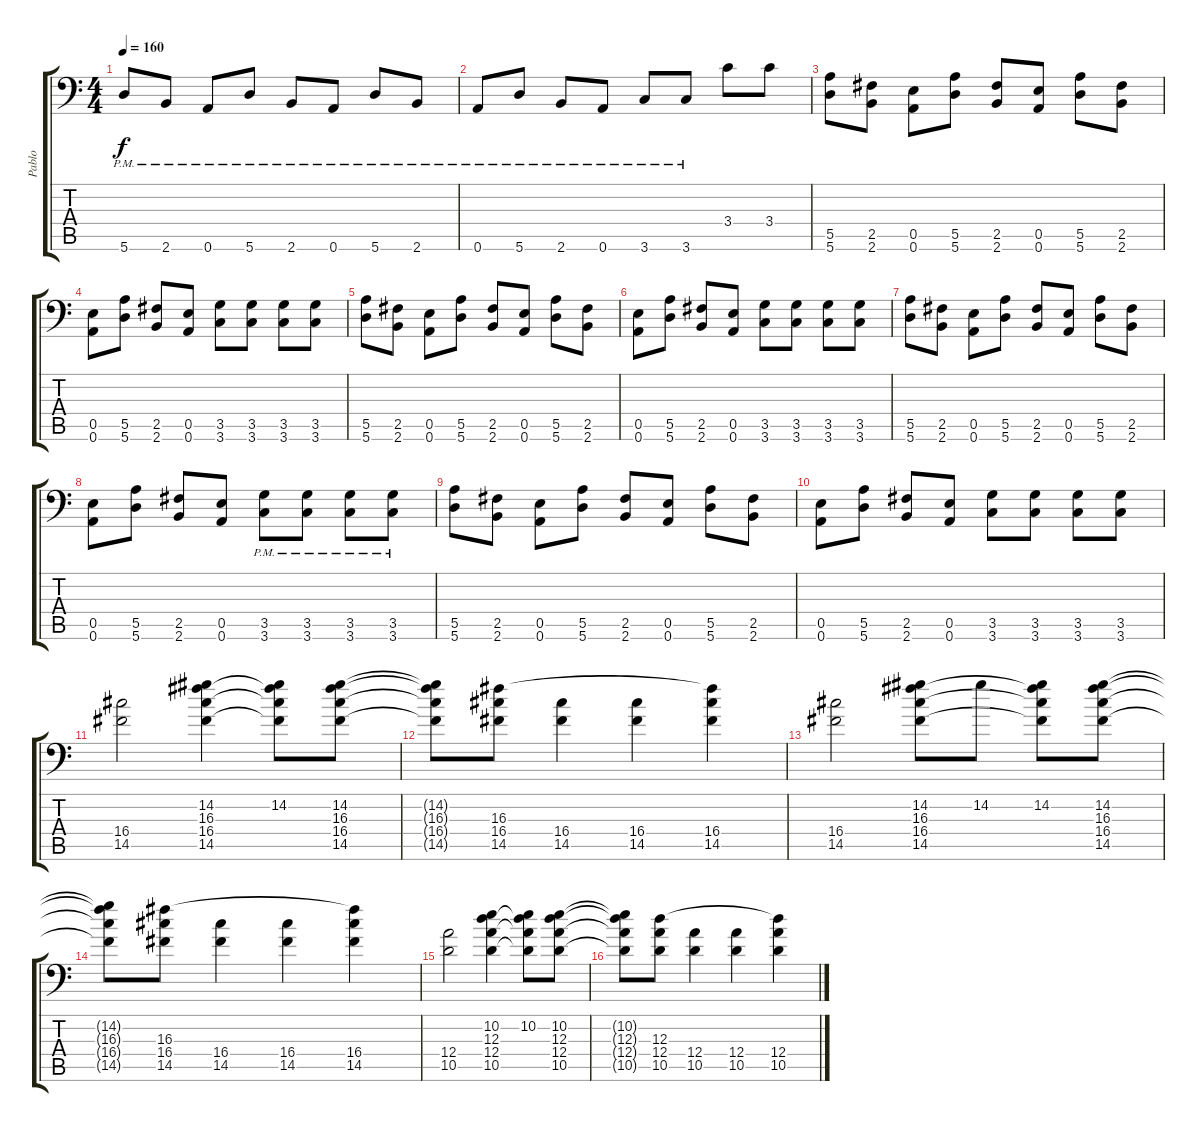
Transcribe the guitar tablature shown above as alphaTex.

\track ("Pablo" "Pablo") {instrument distortionguitar}
\staff {score tabs}
\tuning (B3 Gb3 D3 A2 E2 A1) {hide}
\ts (4 4)
\tempo 160
\clef f4
\ks c
5.6{pm}.8{dy f} 2.6{pm}.8 0.6{pm}.8 5.6{pm}.8 2.6{pm}.8 0.6{pm}.8 5.6{pm}.8 2.6{pm}.8 |
0.6{pm}.8 5.6{pm}.8 2.6{pm}.8 0.6{pm}.8 3.6{pm}.8 3.6{pm}.8 3.4.8 3.4.8 |
(5.5 5.6).8 (2.5 2.6).8 (0.5 0.6).8 (5.5 5.6).8 (2.5 2.6).8 (0.5 0.6).8 (5.5 5.6).8 (2.5 2.6).8 |
(0.5 0.6).8 (5.5 5.6).8 (2.5 2.6).8 (0.5 0.6).8 (3.5 3.6).8 (3.5 3.6).8 (3.5 3.6).8 (3.5 3.6).8 |
(5.5 5.6).8 (2.5 2.6).8 (0.5 0.6).8 (5.5 5.6).8 (2.5 2.6).8 (0.5 0.6).8 (5.5 5.6).8 (2.5 2.6).8 |
(0.5 0.6).8 (5.5 5.6).8 (2.5 2.6).8 (0.5 0.6).8 (3.5 3.6).8 (3.5 3.6).8 (3.5 3.6).8 (3.5 3.6).8 |
(5.5 5.6).8 (2.5 2.6).8 (0.5 0.6).8 (5.5 5.6).8 (2.5 2.6).8 (0.5 0.6).8 (5.5 5.6).8 (2.5 2.6).8 |
(0.5 0.6).8 (5.5 5.6).8 (2.5 2.6).8 (0.5 0.6).8 (3.5{pm} 3.6{pm}).8 (3.5{pm} 3.6{pm}).8 (3.5{pm} 3.6{pm}).8 (3.5{pm} 3.6{pm}).8 |
(5.5 5.6).8 (2.5 2.6).8 (0.5 0.6).8 (5.5 5.6).8 (2.5 2.6).8 (0.5 0.6).8 (5.5 5.6).8 (2.5 2.6).8 |
(0.5 0.6).8 (5.5 5.6).8 (2.5 2.6).8 (0.5 0.6).8 (3.5 3.6).8 (3.5 3.6).8 (3.5 3.6).8 (3.5 3.6).8 |
(16.4 14.5).2{volume 15 instrument distortionguitar} (14.2 16.3 16.4 14.5).4 (14.2 16.3{t} 16.4{t} 14.5{t}).8 (14.2 16.3 16.4 14.5).8 |
(14.2{t} 16.3{t} 16.4{t} 14.5{t}).8 (16.3 16.4 14.5).8 (16.4 14.5).4 (16.4 14.5).4 (16.3{t} 16.4 14.5).4 |
(16.4 14.5).2 (14.2 16.3 16.4 14.5).8 14.2.8 (14.2 16.3{t} 16.4{t} 14.5{t}).8 (14.2 16.3 16.4 14.5).8 |
(14.2{t} 16.3{t} 16.4{t} 14.5{t}).8 (16.3 16.4 14.5).8 (16.4 14.5).4 (16.4 14.5).4 (16.3{t} 16.4 14.5).4 |
(12.4 10.5).2 (10.2 12.3 12.4 10.5).4 (10.2 12.3{t} 12.4{t} 10.5{t}).8 (10.2 12.3 12.4 10.5).8 |
(10.2{t} 12.3{t} 12.4{t} 10.5{t}).8 (12.3 12.4 10.5).8 (12.4 10.5).4 (12.4 10.5).4 (12.3{t} 12.4 10.5).4
